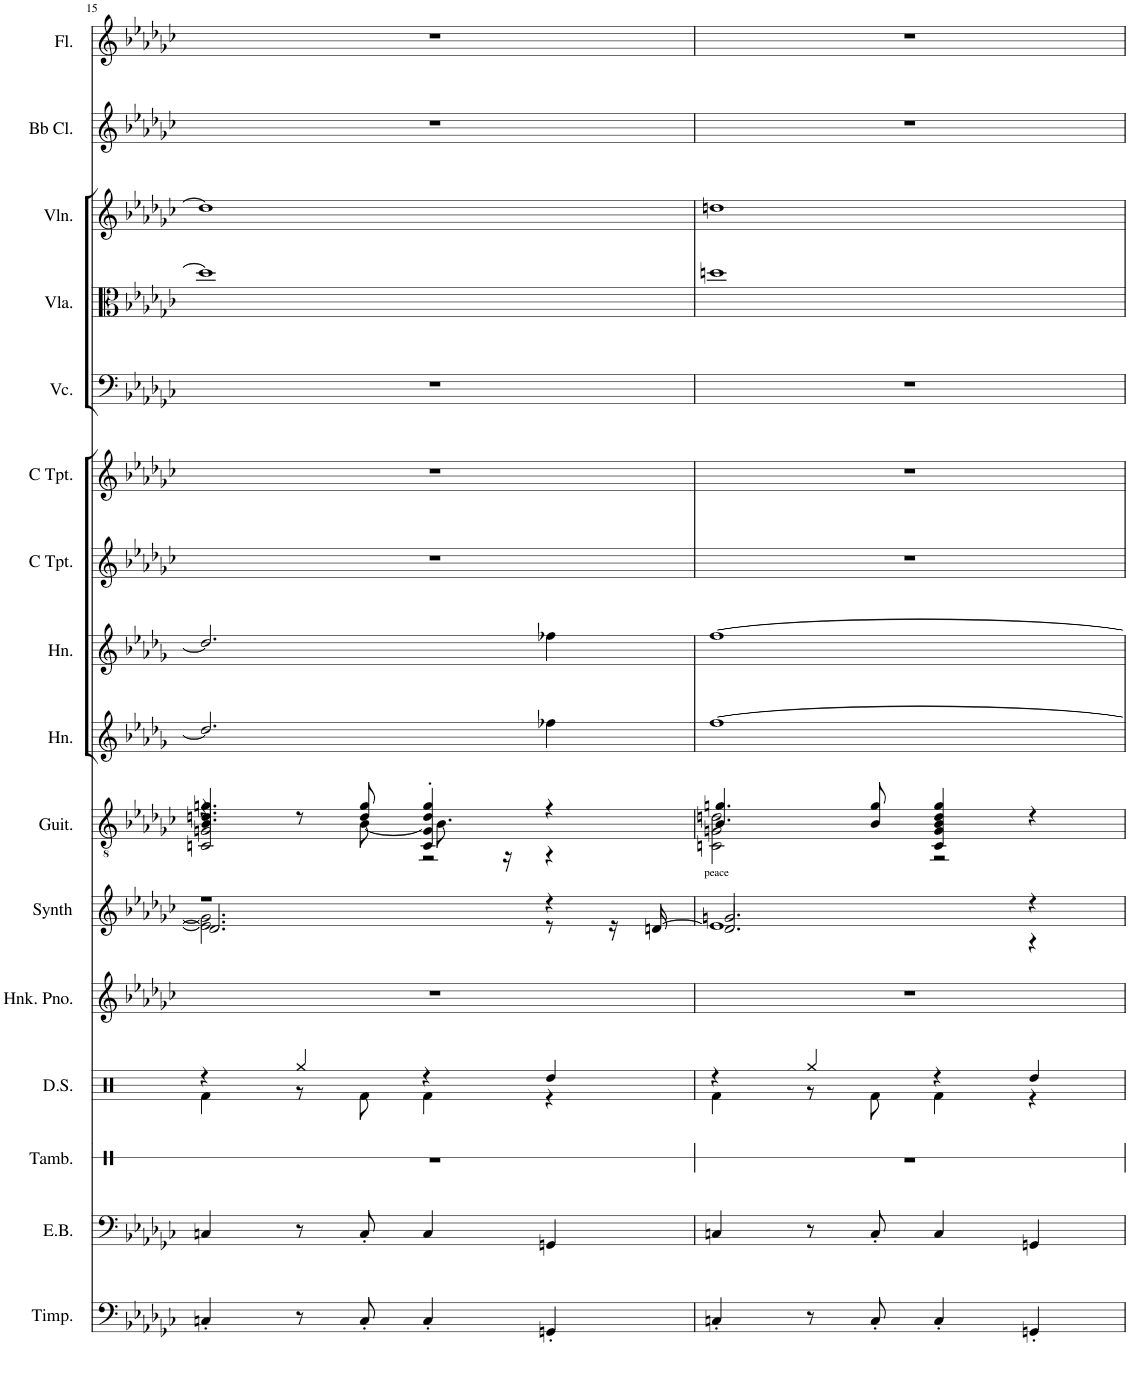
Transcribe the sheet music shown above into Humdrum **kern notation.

**kern	**kern	**kern	**kern	**kern	**kern	**kern	**text	**kern	**kern	**kern	**kern	**kern	**kern	**kern	**kern	**kern
*part16	*part15	*part14	*part13	*part12	*part11	*part10	*part10	*part9	*part8	*part7	*part6	*part5	*part4	*part3	*part2	*part1
*staff16	*staff15	*staff14	*staff13	*staff12	*staff11	*staff10	*staff10	*staff9	*staff8	*staff7	*staff6	*staff5	*staff4	*staff3	*staff2	*staff1
*I"Timpani	*I"Electric Bass	*I"Tambourine, tamborine	*I"Drum Set	*I"Honky Tonk Piano, piano	*I"Synth	*I"Classical Guitar, guitar	*	*I"Horn in F	*I"Horn in F	*I"Trumpet in C	*I"Trumpet in C	*I"Cello	*I"Viola	*I"Violin	*I"Clarinet in Bb	*I"Flute, flute
*I'Timp.	*I'E.B.	*I'Tamb.	*I'D.S.	*I'Hnk. Pno.	*I'Synth	*I'Guit.	*	*I'Hn.	*I'Hn.	*	*	*	*I'Vla.	*I'Vln.	*	*I'Fl.
!!LO:PB:g=z
*clefF4	*clefF4	*clefX	*clefX	*clefG2	*clefG2	*clefGv2	*	*clefG2	*clefG2	*clefG2	*clefG2	*clefF4	*clefC3	*clefG2	*clefG2	*clefG2
*	*Trd7c12	*	*	*	*	*	*	*Trd4c7	*Trd4c7	*Trd1c2	*Trd1c2	*	*	*	*Trd1c2	*
*k[b-e-a-d-g-c-]	*k[b-e-a-d-g-c-]	*k[b-e-a-d-g-c-]	*k[b-e-a-d-g-c-]	*k[b-e-a-d-g-c-]	*k[b-e-a-d-g-c-]	*k[b-e-a-d-g-c-]	*	*k[b-e-a-d-g-]	*k[b-e-a-d-g-]	*k[b-e-a-d-g-c-]	*k[b-e-a-d-g-c-]	*k[b-e-a-d-g-c-]	*k[b-e-a-d-g-c-]	*k[b-e-a-d-g-c-]	*k[b-e-a-d-g-c-]	*k[b-e-a-d-g-c-]
*G-:	*G-:	*G-:	*G-:	*G-:	*G-:	*G-:	*	*D-:	*D-:	*G-:	*G-:	*G-:	*G-:	*G-:	*G-:	*G-:
*M4/4	*M4/4	*M4/4	*M4/4	*M4/4	*M4/4	*M4/4	*	*M4/4	*M4/4	*M4/4	*M4/4	*M4/4	*M4/4	*M4/4	*M4/4	*M4/4
=15	=15	=15	=15	=15	=15	=15	=15	=15	=15	=15	=15	=15	=15	=15	=15	=15
*	*	*	*^	*	*^	*^	*	*	*	*	*	*	*	*	*	*
*	*	*	*	*	*	*	*^	*	*^	*	*	*	*	*	*	*	*	*	*
4Cn'/	4Cn/	1r	4r	4Rf\	1r	1r	2.e-\] 2.g\]	2.d/]	4.B-/ 4.dn/ 4.gn/	4r	2Cn/ 2Gn/	.	2.dd/]	2.dd/]	1r	1r	1r	1dd]	1dd]	1r	1r
8r	8r	.	4Rgg/	8r	.	.	.	.	.	8r	.	.	.	.	.	.	.	.	.	.	.
8C'/	8C'/	.	.	8Rf\	.	.	.	.	8d/ 8g/	[<8B-\	.	.	.	.	.	.	.	.	.	.	.
4C'/	4C/	.	4r	4Rf\	.	.	.	.	4C/' 4G/' 4d/' 4g/'	8.B-\]	2r	.	.	.	.	.	.	.	.	.	.
.	.	.	.	.	.	.	.	.	.	16r	.	.	.	.	.	.	.	.	.	.	.
4GGn'/	4GGn/	.	4Rdd/	4r	.	.	4r	8r	4r	4r	.	.	4ff-X\	4ff-X\	.	.	.	.	.	.	.
.	.	.	.	.	.	.	.	16r	.	.	.	.	.	.	.	.	.	.	.	.	.
.	.	.	.	.	.	.	.	[16dn/	.	.	.	.	.	.	.	.	.	.	.	.	.
*	*	*	*	*	*	*	*	*	*v	*v	*v	*	*	*	*	*	*	*	*	*	*
=16	=16	=16	=16	=16	=16	=16	=16	=16	=16	=16	=16	=16	=16	=16	=16	=16	=16	=16	=16
!	!	!	!	!	!	!	!	!	!	!LO:LY:b	!	!	!	!	!	!	!	!	!
*	*	*	*	*	*	*	*	*	*^	*	*	*	*	*	*	*	*	*	*
4Cn'/	4Cn/	1r	4r	4Rf\	1r	2.gn/	1e-	2.d/]	4.B-/ 4.gn/	2Cn\ 2Gn\ 2dn\	peace	[1ff	[1ff	1r	1r	1r	1ddn	1ddn	1r	1r
8r	8r	.	4Rgg/	8r	.	.	.	.	.	.	.	.	.	.	.	.	.	.	.	.
8C'/	8C'/	.	.	8Rf\	.	.	.	.	8B-/ 8g/	.	.	.	.	.	.	.	.	.	.	.
4C'/	4C/	.	4r	4Rf\	.	.	.	.	4C/ 4G/ 4B-/ 4d/ 4g/	2r	.	.	.	.	.	.	.	.	.	.
4GGn'/	4GGn/	.	4Rdd/	4r	.	4r	.	4r	4r	.	.	.	.	.	.	.	.	.	.	.
*	*	*	*	*	*	*v	*v	*v	*	*	*	*	*	*	*	*	*	*	*	*
*	*	*	*v	*v	*	*	*v	*v	*	*	*	*	*	*	*	*	*	*
=	=	=	=	=	=	=	=	=	=	=	=	=	=	=	=	=
*-	*-	*-	*-	*-	*-	*-	*-	*-	*-	*-	*-	*-	*-	*-	*-	*-
